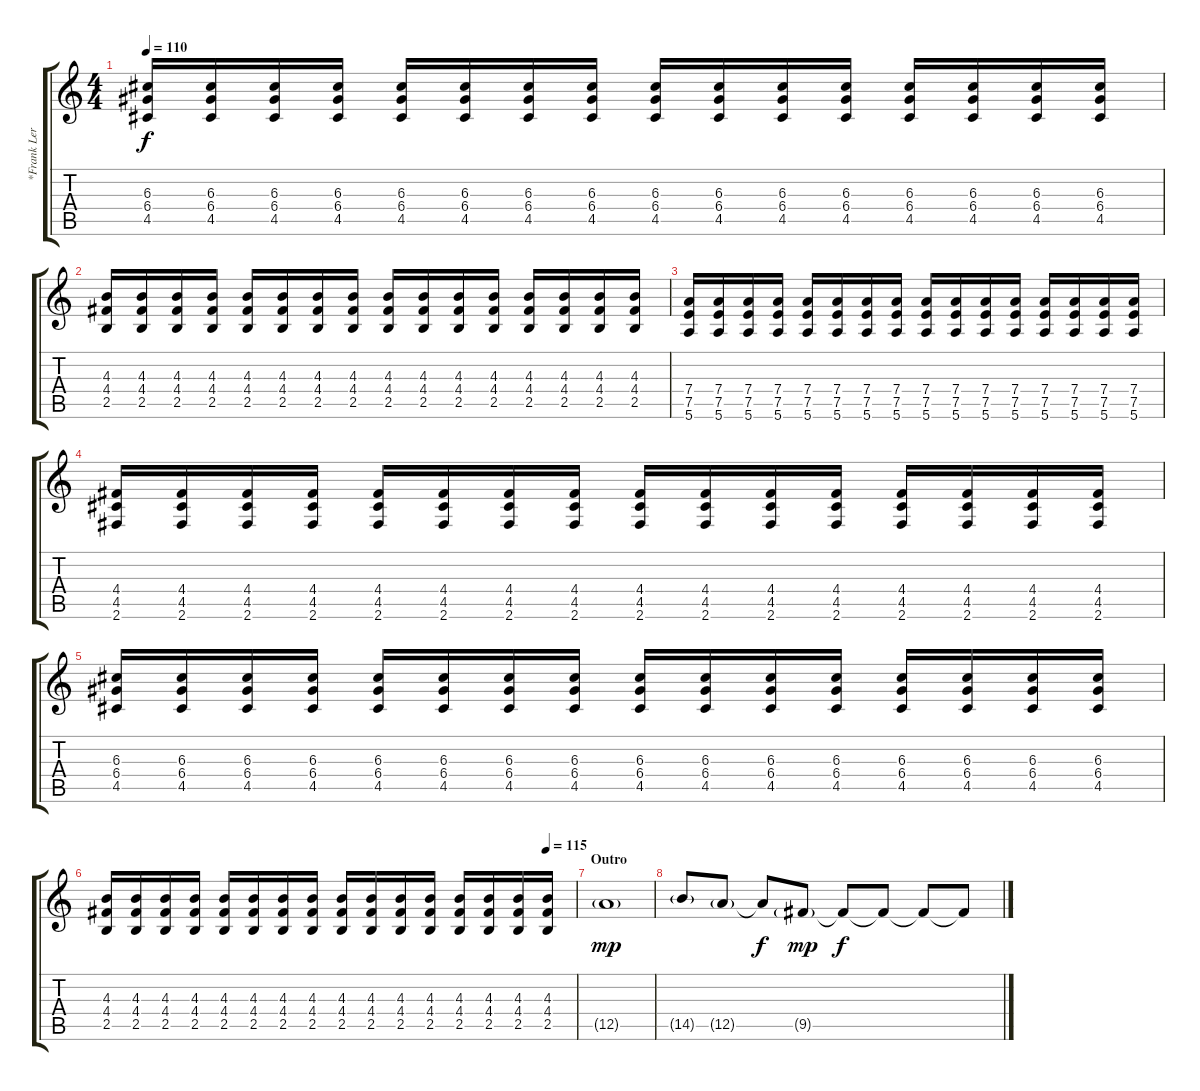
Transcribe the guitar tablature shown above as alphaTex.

\track ("*Frank Lero (Guitar II)" "*Frank Ler") {instrument electricguitarjazz}
\staff {score tabs}
\tuning (E4 B3 G3 D3 A2 E2) {hide}
\ts (4 4)
\tempo 110
\clef g2
\ks c
(6.3 6.4 4.5).16{dy f} (6.3 6.4 4.5).16 (6.3 6.4 4.5).16 (6.3 6.4 4.5).16 (6.3 6.4 4.5).16 (6.3 6.4 4.5).16 (6.3 6.4 4.5).16 (6.3 6.4 4.5).16 (6.3 6.4 4.5).16 (6.3 6.4 4.5).16 (6.3 6.4 4.5).16 (6.3 6.4 4.5).16 (6.3 6.4 4.5).16 (6.3 6.4 4.5).16 (6.3 6.4 4.5).16 (6.3 6.4 4.5).16 |
(4.3 4.4 2.5).16 (4.3 4.4 2.5).16 (4.3 4.4 2.5).16 (4.3 4.4 2.5).16 (4.3 4.4 2.5).16 (4.3 4.4 2.5).16 (4.3 4.4 2.5).16 (4.3 4.4 2.5).16 (4.3 4.4 2.5).16 (4.3 4.4 2.5).16 (4.3 4.4 2.5).16 (4.3 4.4 2.5).16 (4.3 4.4 2.5).16 (4.3 4.4 2.5).16 (4.3 4.4 2.5).16 (4.3 4.4 2.5).16 |
(7.4 7.5 5.6).16 (7.4 7.5 5.6).16 (7.4 7.5 5.6).16 (7.4 7.5 5.6).16 (7.4 7.5 5.6).16 (7.4 7.5 5.6).16 (7.4 7.5 5.6).16 (7.4 7.5 5.6).16 (7.4 7.5 5.6).16 (7.4 7.5 5.6).16 (7.4 7.5 5.6).16 (7.4 7.5 5.6).16 (7.4 7.5 5.6).16 (7.4 7.5 5.6).16 (7.4 7.5 5.6).16 (7.4 7.5 5.6).16 |
(4.4 4.5 2.6).16 (4.4 4.5 2.6).16 (4.4 4.5 2.6).16 (4.4 4.5 2.6).16 (4.4 4.5 2.6).16 (4.4 4.5 2.6).16 (4.4 4.5 2.6).16 (4.4 4.5 2.6).16 (4.4 4.5 2.6).16 (4.4 4.5 2.6).16 (4.4 4.5 2.6).16 (4.4 4.5 2.6).16 (4.4 4.5 2.6).16 (4.4 4.5 2.6).16 (4.4 4.5 2.6).16 (4.4 4.5 2.6).16 |
(6.3 6.4 4.5).16 (6.3 6.4 4.5).16 (6.3 6.4 4.5).16 (6.3 6.4 4.5).16 (6.3 6.4 4.5).16 (6.3 6.4 4.5).16 (6.3 6.4 4.5).16 (6.3 6.4 4.5).16 (6.3 6.4 4.5).16 (6.3 6.4 4.5).16 (6.3 6.4 4.5).16 (6.3 6.4 4.5).16 (6.3 6.4 4.5).16 (6.3 6.4 4.5).16 (6.3 6.4 4.5).16 (6.3 6.4 4.5).16 |
\tempo (115 0.9375)
(4.3 4.4 2.5).16 (4.3 4.4 2.5).16 (4.3 4.4 2.5).16 (4.3 4.4 2.5).16 (4.3 4.4 2.5).16 (4.3 4.4 2.5).16 (4.3 4.4 2.5).16 (4.3 4.4 2.5).16 (4.3 4.4 2.5).16 (4.3 4.4 2.5).16 (4.3 4.4 2.5).16 (4.3 4.4 2.5).16 (4.3 4.4 2.5).16 (4.3 4.4 2.5).16 (4.3 4.4 2.5).16 (4.3 4.4 2.5).16 |
\section ("" "Outro")
12.5{g}.1{dy mp} |
14.5{g}.8 12.5{g}.8 12.5{t}.8{dy f} 9.5{g}.8{dy mp} 9.5{t}.8{dy f} 9.5{t}.8 9.5{t}.8 9.5{t}.8
